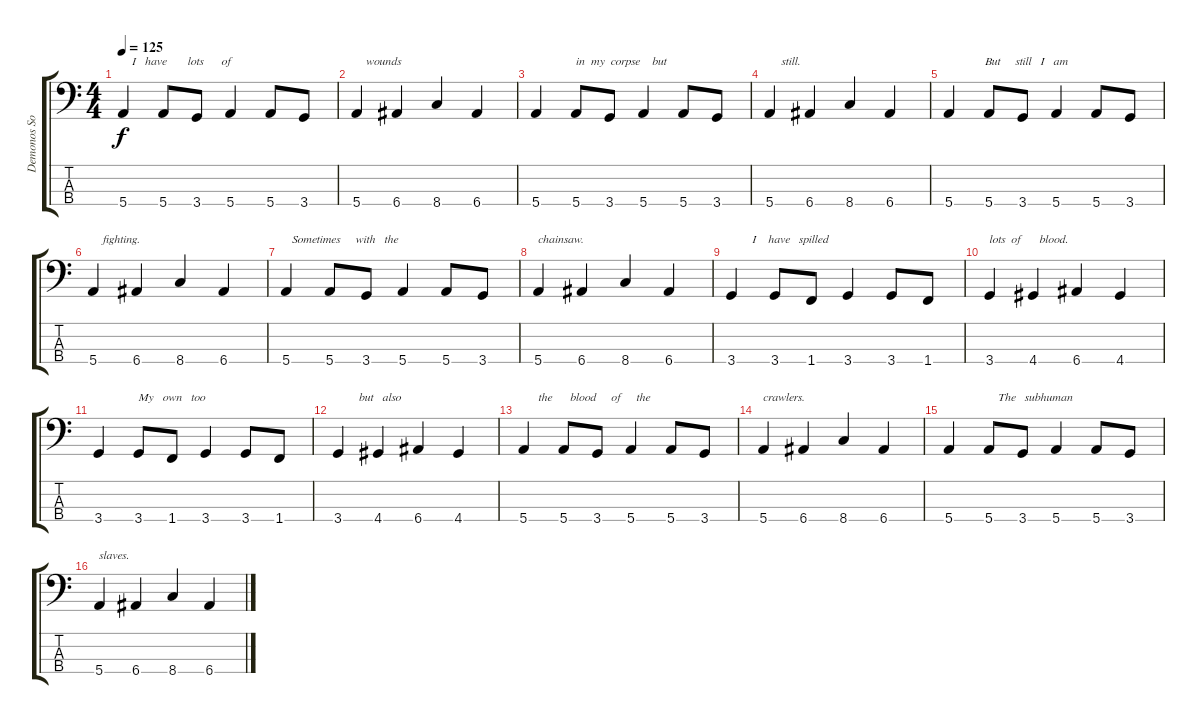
\track ("Demonos Sova" "Demonos So") {instrument electricbassfinger}
\staff {score tabs}
\tuning (G2 D2 A1 E1) {hide}
\ts (4 4)
\tempo 125
\clef f4
\ks c
5.4.4{txt "   I   have       lots      of" dy f} 5.4.8 3.4.8 5.4.4 5.4.8 3.4.8 |
5.4.4{txt "   wounds"} 6.4.4 8.4.4 6.4.4 |
5.4.4 5.4.8{txt "in  my  corpse    but"} 3.4.8 5.4.4 5.4.8 3.4.8 |
5.4.4{txt "    still."} 6.4.4 8.4.4 6.4.4 |
5.4.4{txt "            But     still   I   am"} 5.4.8 3.4.8 5.4.4 5.4.8 3.4.8 |
5.4.4{txt "   fighting."} 6.4.4 8.4.4 6.4.4 |
5.4.4{txt "  Sometimes     with   the"} 5.4.8 3.4.8 5.4.4 5.4.8 3.4.8 |
5.4.4{txt "chainsaw."} 6.4.4 8.4.4 6.4.4 |
3.4.4{txt "       I    have   spilled     "} 3.4.8 1.4.8 3.4.4 3.4.8 1.4.8 |
3.4.4{txt "lots  of      blood."} 4.4.4 6.4.4 4.4.4 |
3.4.4 3.4.8{txt "My   own   too"} 1.4.8 3.4.4 3.4.8 1.4.8 |
3.4.4{txt "       but   also"} 4.4.4 6.4.4 4.4.4 |
5.4.4{txt "     the      blood     of     the   "} 5.4.8 3.4.8 5.4.4 5.4.8 3.4.8 |
5.4.4{txt "crawlers."} 6.4.4 8.4.4 6.4.4 |
5.4.4 5.4.8{txt "   The   subhuman"} 3.4.8 5.4.4 5.4.8 3.4.8 |
5.4.4{txt "slaves."} 6.4.4 8.4.4 6.4.4
